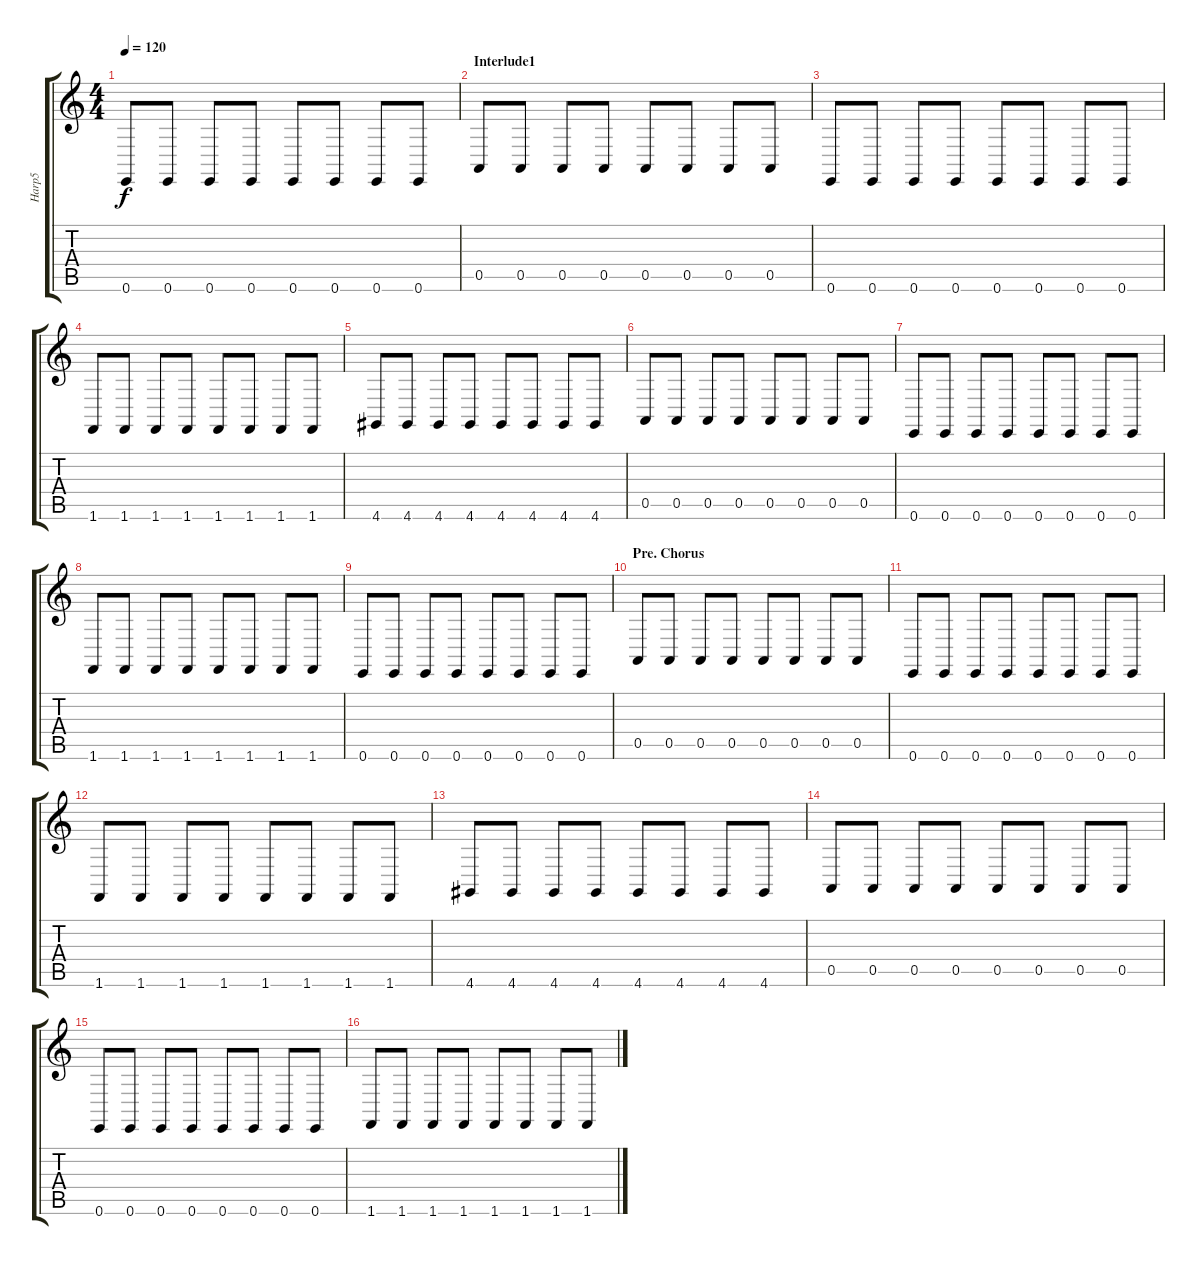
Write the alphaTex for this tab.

\track ("Harp5" "Harp5") {instrument orchestralharp}
\staff {score tabs}
\tuning (E4 B3 G3 D3 A2 E2) {hide}
\ts (4 4)
\tempo 120
\clef g2
\ks c
0.6.8{dy f} 0.6.8 0.6.8 0.6.8 0.6.8 0.6.8 0.6.8 0.6.8 |
\section ("" "Interlude1")
0.5.8 0.5.8 0.5.8 0.5.8 0.5.8 0.5.8 0.5.8 0.5.8 |
0.6.8 0.6.8 0.6.8 0.6.8 0.6.8 0.6.8 0.6.8 0.6.8 |
1.6.8 1.6.8 1.6.8 1.6.8 1.6.8 1.6.8 1.6.8 1.6.8 |
4.6.8 4.6.8 4.6.8 4.6.8 4.6.8 4.6.8 4.6.8 4.6.8 |
0.5.8 0.5.8 0.5.8 0.5.8 0.5.8 0.5.8 0.5.8 0.5.8 |
0.6.8 0.6.8 0.6.8 0.6.8 0.6.8 0.6.8 0.6.8 0.6.8 |
1.6.8 1.6.8 1.6.8 1.6.8 1.6.8 1.6.8 1.6.8 1.6.8 |
0.6.8 0.6.8 0.6.8 0.6.8 0.6.8 0.6.8 0.6.8 0.6.8 |
\section ("" "Pre. Chorus")
0.5.8 0.5.8 0.5.8 0.5.8 0.5.8 0.5.8 0.5.8 0.5.8 |
0.6.8 0.6.8 0.6.8 0.6.8 0.6.8 0.6.8 0.6.8 0.6.8 |
1.6.8 1.6.8 1.6.8 1.6.8 1.6.8 1.6.8 1.6.8 1.6.8 |
4.6.8 4.6.8 4.6.8 4.6.8 4.6.8 4.6.8 4.6.8 4.6.8 |
0.5.8 0.5.8 0.5.8 0.5.8 0.5.8 0.5.8 0.5.8 0.5.8 |
0.6.8 0.6.8 0.6.8 0.6.8 0.6.8 0.6.8 0.6.8 0.6.8 |
1.6.8 1.6.8 1.6.8 1.6.8 1.6.8 1.6.8 1.6.8 1.6.8
